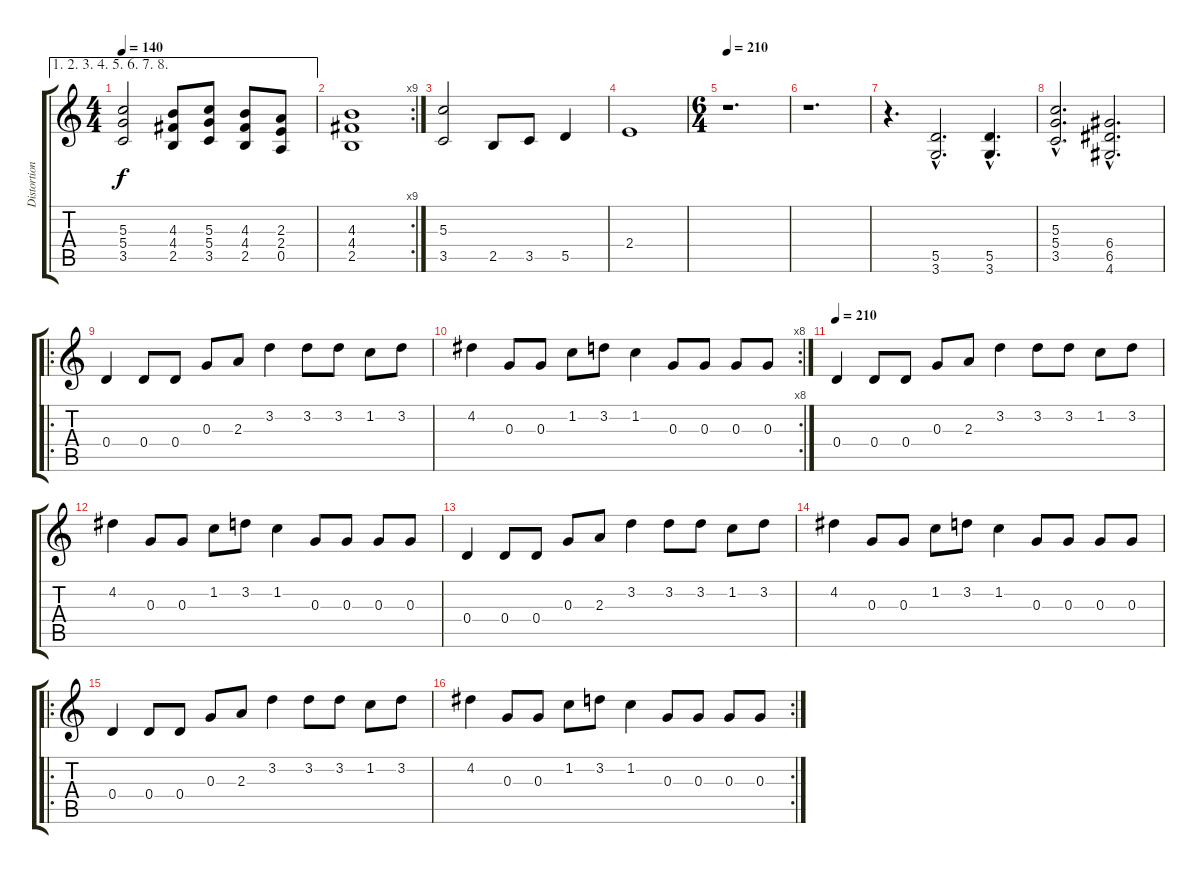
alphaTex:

\track ("Distortion Gtr2" "Distortion") {instrument distortionguitar}
\staff {score tabs}
\tuning (E4 B3 G3 D3 A2 E2) {hide}
\ae (1 2 3 4 5 6 7 8)
\ts (4 4)
\tempo 140
\clef g2
\ks c
(5.3 5.4 3.5).2{dy f} (4.3 4.4 2.5).8 (5.3 5.4 3.5).8 (4.3 4.4 2.5).8 (2.3 2.4 0.5).8 |
\rc 9
(4.3 4.4 2.5).1 |
(5.3 3.5).2 2.5.8 3.5.8 5.5.4 |
2.4.1 |
\ts (6 4)
\tempo 210
r.1{d} |
r.1{d} |
r.4{d} (5.5{hac} 3.6{hac}).2{d} (5.5{hac} 3.6{hac}).4{d} |
(5.3{hac} 5.4{hac} 3.5{hac}).2{d} (6.4{hac} 6.5{hac} 4.6{hac}).2{d} |
\ro
0.4.4 0.4.8 0.4.8 0.3.8 2.3.8 3.2.4 3.2.8 3.2.8 1.2.8 3.2.8 |
\rc 8
4.2.4 0.3.8 0.3.8 1.2.8 3.2.8 1.2.4 0.3.8 0.3.8 0.3.8 0.3.8 |
\tempo 210
0.4.4 0.4.8 0.4.8 0.3.8 2.3.8 3.2.4 3.2.8 3.2.8 1.2.8 3.2.8 |
4.2.4 0.3.8 0.3.8 1.2.8 3.2.8 1.2.4 0.3.8 0.3.8 0.3.8 0.3.8 |
0.4.4 0.4.8 0.4.8 0.3.8 2.3.8 3.2.4 3.2.8 3.2.8 1.2.8 3.2.8 |
4.2.4 0.3.8 0.3.8 1.2.8 3.2.8 1.2.4 0.3.8 0.3.8 0.3.8 0.3.8 |
\ro
0.4.4 0.4.8 0.4.8 0.3.8 2.3.8 3.2.4 3.2.8 3.2.8 1.2.8 3.2.8 |
\rc 2
4.2.4 0.3.8 0.3.8 1.2.8 3.2.8 1.2.4 0.3.8 0.3.8 0.3.8 0.3.8
